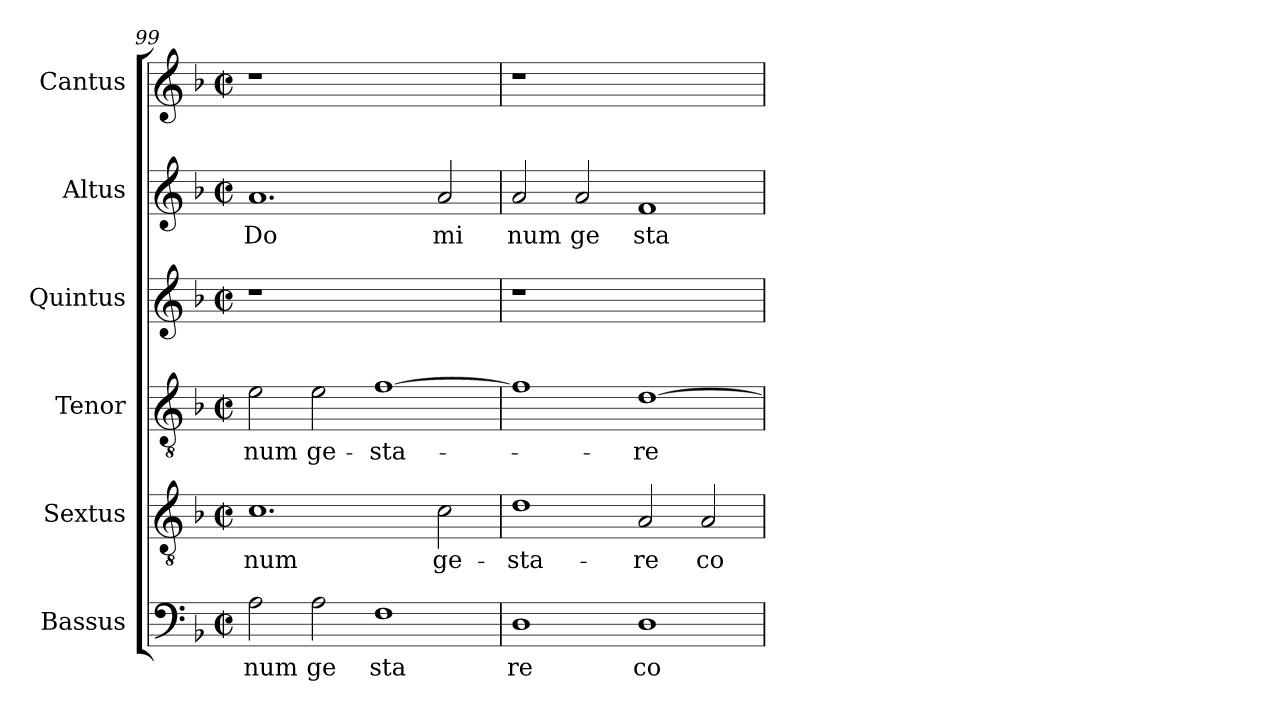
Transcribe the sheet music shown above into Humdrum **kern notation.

**kern	**text	**kern	**text	**kern	**text	**kern	**kern	**text	**kern
*part6	*part6	*part5	*part5	*part4	*part4	*part3	*part2	*part2	*part1
*staff6	*staff6	*staff5	*staff5	*staff4	*staff4	*staff3	*staff2	*staff2	*staff1
*I"Bassus	*	*I"Sextus	*	*I"Tenor	*	*I"Quintus	*I"Altus	*	*I"Cantus
*I'Bassus	*	*I'Sextus	*	*I'Tenor	*	*I'Quintus	*I'Altus	*	*I'Cantus
*clefF4	*	*clefGv2	*	*clefGv2	*	*clefG2	*clefG2	*	*clefG2
*k[b-]	*	*k[b-]	*	*k[b-]	*	*k[b-]	*k[b-]	*	*k[b-]
*F:	*	*F:	*	*F:	*	*F:	*F:	*	*F:
*M2/2	*	*M2/2	*	*M2/2	*	*M2/2	*M2/2	*	*M2/2
*met(c|)	*	*met(c|)	*	*met(c|)	*	*met(c|)	*met(c|)	*	*met(c|)
=99	=99	=99	=99	=99	=99	=99	=99	=99	=99
!	!LO:LY:b:cj	!	!LO:LY:b:cj	!	!LO:LY:b:cj	!	!	!LO:LY:b:cj	!
2A\	num	1.c	-num	2e\	-num	1r	1.a	Do	1r
!	!LO:LY:b:cj	!	!	!	!LO:LY:b:cj	!	!	!	!
2A\	ge	.	.	2e\	ge-	.	.	.	.
!	!LO:LY:b:cj	!	!	!	!LO:LY:b:cj	!	!	!	!
1F	sta	.	.	[>1f	-sta-	1ryy	.	.	1ryy
!	!	!	!LO:LY:b:cj	!	!	!	!	!LO:LY:b:cj	!
.	.	2c\	ge-	.	.	.	2a/	mi	.
=100	=100	=100	=100	=100	=100	=100	=100	=100	=100
!	!LO:LY:b:cj	!	!LO:LY:b:cj	!	!	!	!	!LO:LY:b:cj	!
1D	re	1d	-sta-	1f]	.	1r	2a/	num	1r
!	!	!	!	!	!	!	!	!LO:LY:b:cj	!
.	.	.	.	.	.	.	2a/	ge	.
!	!LO:LY:b:cj	!	!LO:LY:b:cj	!	!LO:LY:b:cj	!	!	!LO:LY:b:cj	!
1D	co	2A/	-re	[>1d	-re	1ryy	1f	sta	1ryy
!	!	!	!LO:LY:b:cj	!	!	!	!	!	!
.	.	2A/	co-	.	.	.	.	.	.
=	=	=	=	=	=	=	=	=	=
*-	*-	*-	*-	*-	*-	*-	*-	*-	*-
